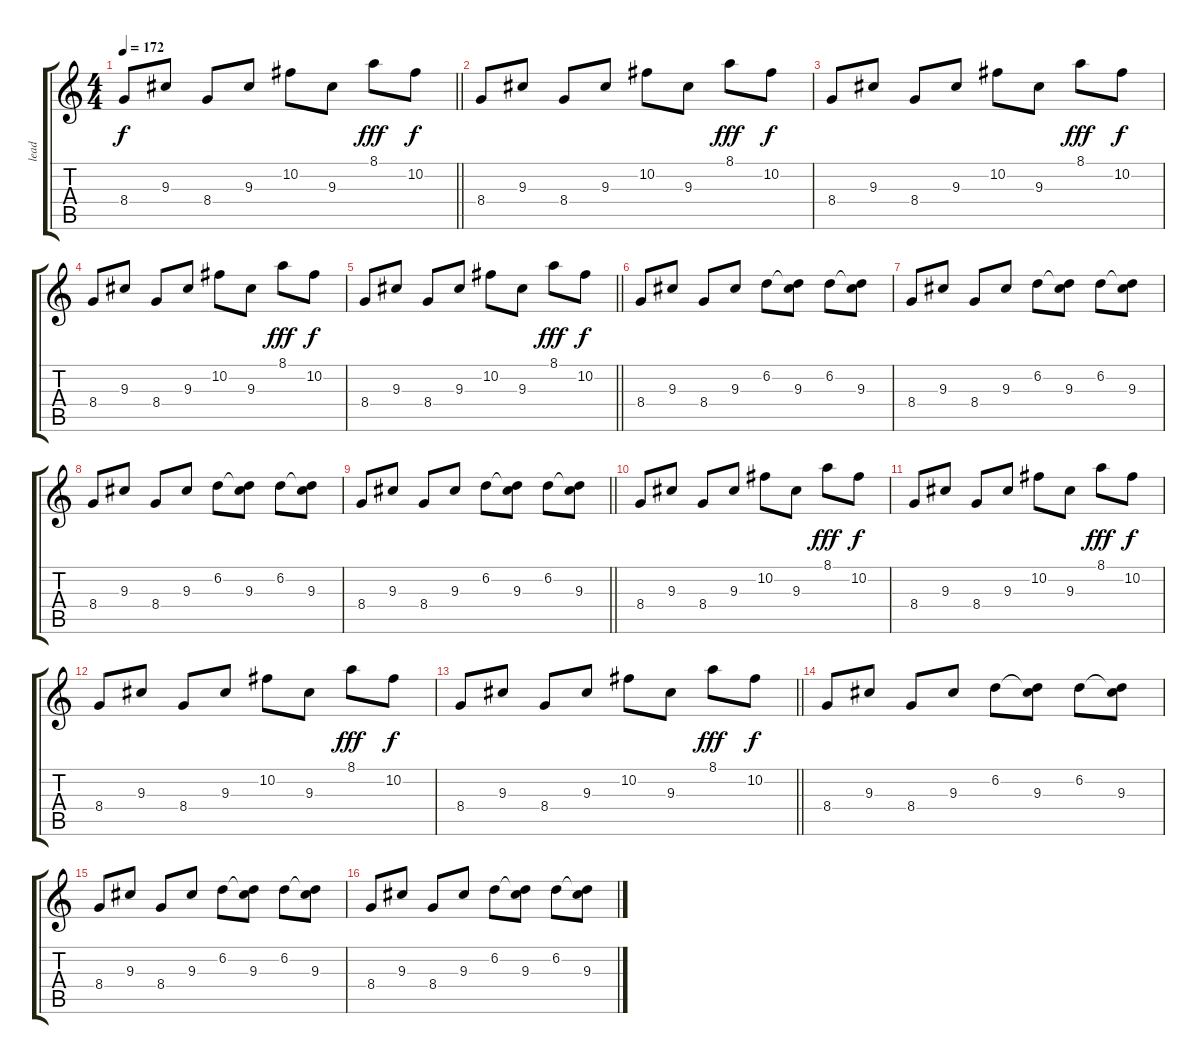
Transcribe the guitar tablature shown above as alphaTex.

\track ("lead" "lead") {instrument distortionguitar}
\staff {score tabs}
\tuning (Db4 Ab3 E3 B2 Gb2 B1) {hide}
\ts (4 4)
\tempo 172
\clef g2
\barLineRight lightlight
\ks c
8.4.8{dy f} 9.3.8 8.4.8 9.3.8 10.2.8 9.3.8 8.1.8{dy fff} 10.2.8{dy f} |
8.4.8 9.3.8 8.4.8 9.3.8 10.2.8 9.3.8 8.1.8{dy fff} 10.2.8{dy f} |
8.4.8 9.3.8 8.4.8 9.3.8 10.2.8 9.3.8 8.1.8{dy fff} 10.2.8{dy f} |
8.4.8 9.3.8 8.4.8 9.3.8 10.2.8 9.3.8 8.1.8{dy fff} 10.2.8{dy f} |
\barLineRight lightlight
8.4.8 9.3.8 8.4.8 9.3.8 10.2.8 9.3.8 8.1.8{dy fff} 10.2.8{dy f} |
8.4.8 9.3.8 8.4.8 9.3.8 6.2.8 (6.2{t} 9.3).8 6.2.8 (6.2{t} 9.3).8 |
8.4.8 9.3.8 8.4.8 9.3.8 6.2.8 (6.2{t} 9.3).8 6.2.8 (6.2{t} 9.3).8 |
8.4.8 9.3.8 8.4.8 9.3.8 6.2.8 (6.2{t} 9.3).8 6.2.8 (6.2{t} 9.3).8 |
\barLineRight lightlight
8.4.8 9.3.8 8.4.8 9.3.8 6.2.8 (6.2{t} 9.3).8 6.2.8 (6.2{t} 9.3).8 |
8.4.8 9.3.8 8.4.8 9.3.8 10.2.8 9.3.8 8.1.8{dy fff} 10.2.8{dy f} |
8.4.8 9.3.8 8.4.8 9.3.8 10.2.8 9.3.8 8.1.8{dy fff} 10.2.8{dy f} |
8.4.8 9.3.8 8.4.8 9.3.8 10.2.8 9.3.8 8.1.8{dy fff} 10.2.8{dy f} |
\barLineRight lightlight
8.4.8 9.3.8 8.4.8 9.3.8 10.2.8 9.3.8 8.1.8{dy fff} 10.2.8{dy f} |
8.4.8 9.3.8 8.4.8 9.3.8 6.2.8 (6.2{t} 9.3).8 6.2.8 (6.2{t} 9.3).8 |
8.4.8 9.3.8 8.4.8 9.3.8 6.2.8 (6.2{t} 9.3).8 6.2.8 (6.2{t} 9.3).8 |
8.4.8 9.3.8 8.4.8 9.3.8 6.2.8 (6.2{t} 9.3).8 6.2.8 (6.2{t} 9.3).8
